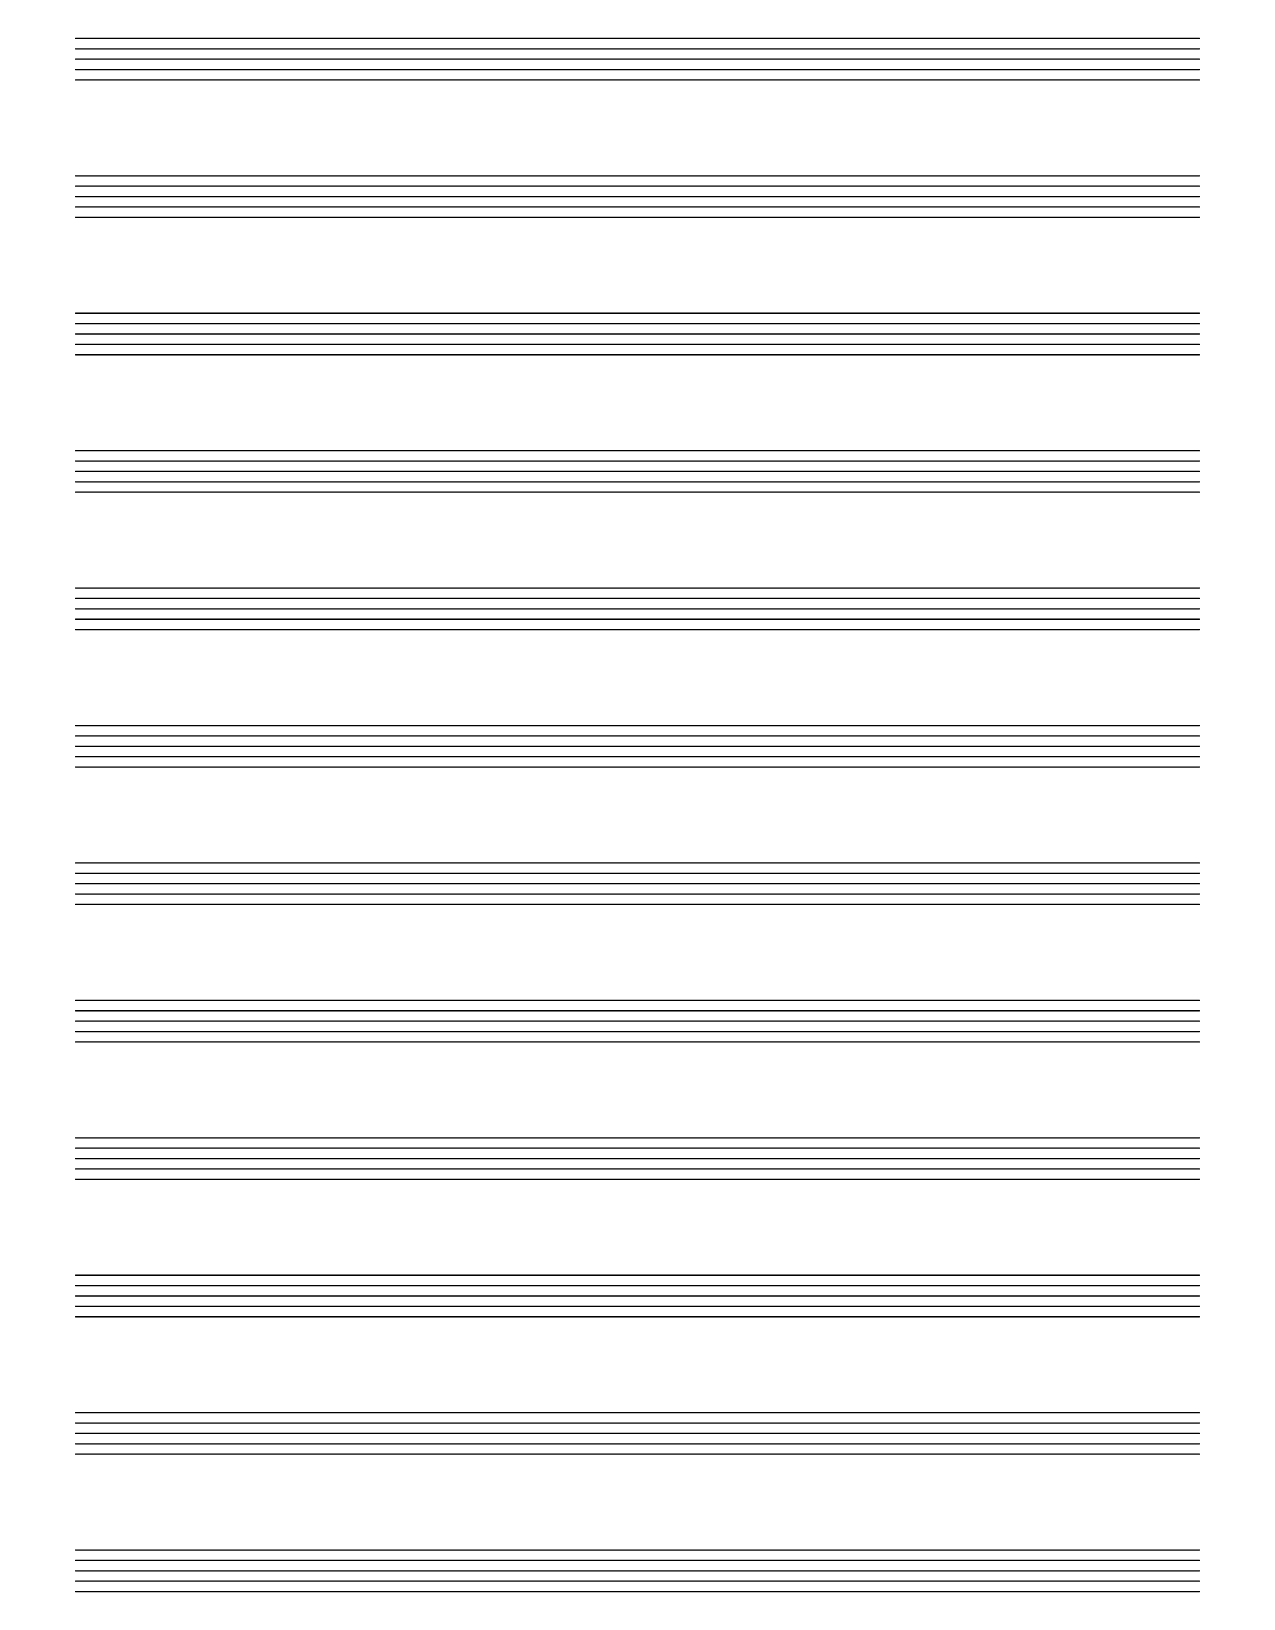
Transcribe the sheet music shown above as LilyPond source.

%% Do not edit this file; it is auto-generated from LSR http://lsr.dsi.unimi.it
%% This file is in the public domain.
\version "2.11.51"

\header {
  lsrtags = "staff-notation, editorial-annotations, contexts-and-engravers, paper-and-layout"

  texidoc = "
To create blank staves, generate empty measures then remove the
@code{Bar_number_engraver} from the @code{Score} context, and the
@code{Time_signature_engraver}, @code{Clef_engraver} and
@code{Bar_engraver} from the @code{Staff} context. 

"
  doctitle = "Creating blank staves"
} % begin verbatim
#(set-global-staff-size 20)

\score {
  { 
    \repeat unfold 12 { s1 \break } 
  }
  \layout {
    indent = 0\in
    \context {
      \Staff
      \remove "Time_signature_engraver"
      \remove "Clef_engraver"
      \remove "Bar_engraver"
    }
    \context {
      \Score
      \remove "Bar_number_engraver"
    }
  }
}

\paper {
  #(set-paper-size "letter")
  ragged-last-bottom = ##f
  line-width = 7.5\in
  left-margin = 0.5\in
  bottom-margin = 0.25\in
  top-margin = 0.25\in
}
